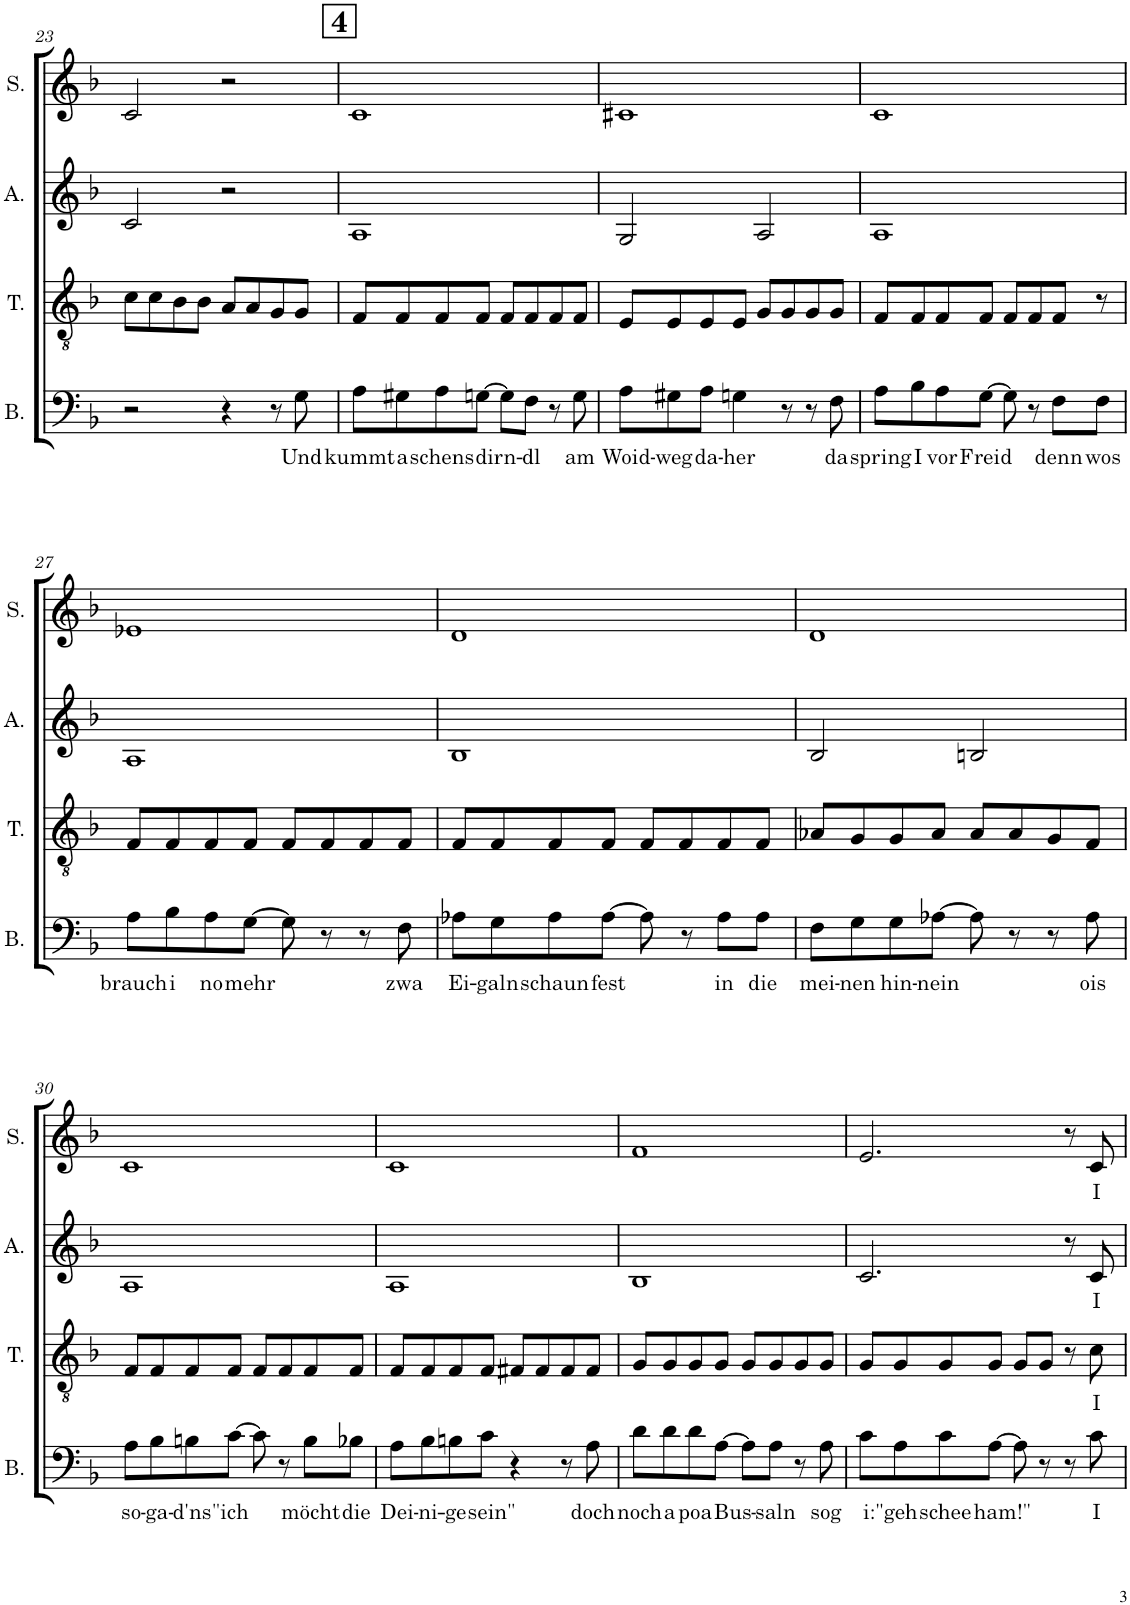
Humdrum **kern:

**kern	**text	**kern	**text	**kern	**text	**kern	**text
*part4	*part4	*part3	*part3	*part2	*part2	*part1	*part1
*staff4	*staff4	*staff3	*staff3	*staff2	*staff2	*staff1	*staff1
*I"Bass	*	*I"Tenor	*	*I"Alto	*	*I"Soprano	*
*I'B.	*	*I'T.	*	*I'A.	*	*I'S.	*
!!LO:PB:g=z
*clefF4	*	*clefGv2	*	*clefG2	*	*clefG2	*
*k[b-]	*	*k[b-]	*	*k[b-]	*	*k[b-]	*
*M4/4	*	*M4/4	*	*M4/4	*	*M4/4	*
=23	=23	=23	=23	=23	=23	=23	=23
2r	.	8c\L	.	2c/	.	2c/	.
.	.	8c\	.	.	.	.	.
.	.	8B-\	.	.	.	.	.
.	.	8B-\J	.	.	.	.	.
4r	.	8A/L	.	2r	.	2r	.
.	.	8A/	.	.	.	.	.
8r	.	8G/	.	.	.	.	.
!	!LO:LY:b	!	!	!	!	!	!
8G\	Und	8G/J	.	.	.	.	.
!!LO:REH:place=s1:a:B:cj:fs=14:t=4
=24	=24	=24	=24	=24	=24	=24	=24
!	!LO:LY:b	!	!	!	!	!	!
8A\L	kummt	8F/L	.	1A	.	1c	.
!	!LO:LY:b	!	!	!	!	!	!
8G#X\	a	8F/	.	.	.	.	.
!	!LO:LY:b	!	!	!	!	!	!
8A\	schens	8F/	.	.	.	.	.
!	!LO:LY:b	!	!	!	!	!	!
[8Gn\J	dirn-	8F/J	.	.	.	.	.
8G\L]	.	8F/L	.	.	.	.	.
!	!LO:LY:b	!	!	!	!	!	!
8F\J	-dl	8F/	.	.	.	.	.
8r	.	8F/	.	.	.	.	.
!	!LO:LY:b	!	!	!	!	!	!
8G\	am	8F/J	.	.	.	.	.
=25	=25	=25	=25	=25	=25	=25	=25
!	!LO:LY:b	!	!	!	!	!	!
8A\L	Woid-	8E/L	.	2G/	.	1c#X	.
!	!LO:LY:b	!	!	!	!	!	!
8G#X\	-weg	8E/	.	.	.	.	.
!	!LO:LY:b	!	!	!	!	!	!
8A\J	da-	8E/	.	.	.	.	.
!	!LO:LY:b	!	!	!	!	!	!
4Gn\	-her	8E/J	.	.	.	.	.
.	.	8G/L	.	2A/	.	.	.
8r	.	8G/	.	.	.	.	.
8r	.	8G/	.	.	.	.	.
!	!LO:LY:b	!	!	!	!	!	!
8F\	da	8G/J	.	.	.	.	.
=26	=26	=26	=26	=26	=26	=26	=26
!	!LO:LY:b	!	!	!	!	!	!
8A\L	spring	8F/L	.	1A	.	1c	.
!	!LO:LY:b	!	!	!	!	!	!
8B-\	I	8F/	.	.	.	.	.
!	!LO:LY:b	!	!	!	!	!	!
8A\	vor	8F/	.	.	.	.	.
!	!LO:LY:b	!	!	!	!	!	!
[8G\J	Freid	8F/J	.	.	.	.	.
8G\]	.	8F/L	.	.	.	.	.
8r	.	8F/	.	.	.	.	.
!	!LO:LY:b	!	!	!	!	!	!
8F\L	denn	8F/J	.	.	.	.	.
!	!LO:LY:b	!	!	!	!	!	!
8F\J	wos	8r	.	.	.	.	.
!!LO:LB:g=z
=27	=27	=27	=27	=27	=27	=27	=27
!	!LO:LY:b	!	!	!	!	!	!
8A\L	brauch	8F/L	.	1A	.	1e-X	.
!	!LO:LY:b	!	!	!	!	!	!
8B-\	i	8F/	.	.	.	.	.
!	!LO:LY:b	!	!	!	!	!	!
8A\	no	8F/	.	.	.	.	.
!	!LO:LY:b	!	!	!	!	!	!
[8G\J	mehr	8F/J	.	.	.	.	.
8G\]	.	8F/L	.	.	.	.	.
8r	.	8F/	.	.	.	.	.
8r	.	8F/	.	.	.	.	.
!	!LO:LY:b	!	!	!	!	!	!
8F\	zwa	8F/J	.	.	.	.	.
=28	=28	=28	=28	=28	=28	=28	=28
!	!LO:LY:b	!	!	!	!	!	!
8A-X\L	Ei-	8F/L	.	1B-	.	1d	.
!	!LO:LY:b	!	!	!	!	!	!
8G\	-galn	8F/	.	.	.	.	.
!	!LO:LY:b	!	!	!	!	!	!
8A-\	schaun	8F/	.	.	.	.	.
!	!LO:LY:b	!	!	!	!	!	!
[8A-\J	fest	8F/J	.	.	.	.	.
8A-\]	.	8F/L	.	.	.	.	.
8r	.	8F/	.	.	.	.	.
!	!LO:LY:b	!	!	!	!	!	!
8A-\L	in	8F/	.	.	.	.	.
!	!LO:LY:b	!	!	!	!	!	!
8A-\J	die	8F/J	.	.	.	.	.
=29	=29	=29	=29	=29	=29	=29	=29
!	!LO:LY:b	!	!	!	!	!	!
8F\L	mei-	8A-X/L	.	2B-/	.	1d	.
!	!LO:LY:b	!	!	!	!	!	!
8G\	-nen	8G/	.	.	.	.	.
!	!LO:LY:b	!	!	!	!	!	!
8G\	hin-	8G/	.	.	.	.	.
!	!LO:LY:b	!	!	!	!	!	!
[8A-X\J	-nein	8A-/J	.	.	.	.	.
8A-\]	.	8A-/L	.	2Bn/	.	.	.
8r	.	8A-/	.	.	.	.	.
8r	.	8G/	.	.	.	.	.
!	!LO:LY:b	!	!	!	!	!	!
8A-\	ois	8F/J	.	.	.	.	.
!!LO:LB:g=z
=30	=30	=30	=30	=30	=30	=30	=30
!	!LO:LY:b	!	!	!	!	!	!
8A\L	so-	8F/L	.	1A	.	1c	.
!	!LO:LY:b	!	!	!	!	!	!
8B-\	-ga-	8F/	.	.	.	.	.
!	!LO:LY:b	!	!	!	!	!	!
8Bn\	-d'ns	8F/	.	.	.	.	.
!	!LO:LY:b	!	!	!	!	!	!
[8c\J	"ich	8F/J	.	.	.	.	.
8c\]	.	8F/L	.	.	.	.	.
8r	.	8F/	.	.	.	.	.
!	!LO:LY:b	!	!	!	!	!	!
8B\L	möcht	8F/	.	.	.	.	.
!	!LO:LY:b	!	!	!	!	!	!
8B-X\J	die	8F/J	.	.	.	.	.
=31	=31	=31	=31	=31	=31	=31	=31
!	!LO:LY:b	!	!	!	!	!	!
8A\L	Dei-	8F/L	.	1A	.	1c	.
!	!LO:LY:b	!	!	!	!	!	!
8B-\	-ni-	8F/	.	.	.	.	.
!	!LO:LY:b	!	!	!	!	!	!
8Bn\	-ge	8F/	.	.	.	.	.
!	!LO:LY:b	!	!	!	!	!	!
8c\J	sein"	8F/J	.	.	.	.	.
4r	.	8F#X/L	.	.	.	.	.
.	.	8F#/	.	.	.	.	.
8r	.	8F#/	.	.	.	.	.
!	!LO:LY:b	!	!	!	!	!	!
8A\	doch	8F#/J	.	.	.	.	.
=32	=32	=32	=32	=32	=32	=32	=32
!	!LO:LY:b	!	!	!	!	!	!
8d\L	noch	8G/L	.	1B-	.	1f	.
!	!LO:LY:b	!	!	!	!	!	!
8d\	a	8G/	.	.	.	.	.
!	!LO:LY:b	!	!	!	!	!	!
8d\	poa	8G/	.	.	.	.	.
!	!LO:LY:b	!	!	!	!	!	!
[8A\J	Bus-	8G/J	.	.	.	.	.
8A\L]	.	8G/L	.	.	.	.	.
!	!LO:LY:b	!	!	!	!	!	!
8A\J	-saln	8G/	.	.	.	.	.
8r	.	8G/	.	.	.	.	.
!	!LO:LY:b	!	!	!	!	!	!
8A\	-sog	8G/J	.	.	.	.	.
=33	=33	=33	=33	=33	=33	=33	=33
!	!LO:LY:b	!	!	!	!	!	!
8c\L	i:	8G/L	.	2.c/	.	2.e/	.
!	!LO:LY:b	!	!	!	!	!	!
8A\	"geh	8G/	.	.	.	.	.
!	!LO:LY:b	!	!	!	!	!	!
8c\	schee	8G/	.	.	.	.	.
!	!LO:LY:b	!	!	!	!	!	!
[8A\J	ham!"	8G/J	.	.	.	.	.
8A\]	.	8G/L	.	.	.	.	.
8r	.	8G/J	.	.	.	.	.
8r	.	8r	.	8r	.	8r	.
!	!LO:LY:b	!	!LO:LY:b	!	!LO:LY:b	!	!LO:LY:b
8c\	I	8c\	I	8c/	I	8c/	I
=	=	=	=	=	=	=	=
*-	*-	*-	*-	*-	*-	*-	*-
